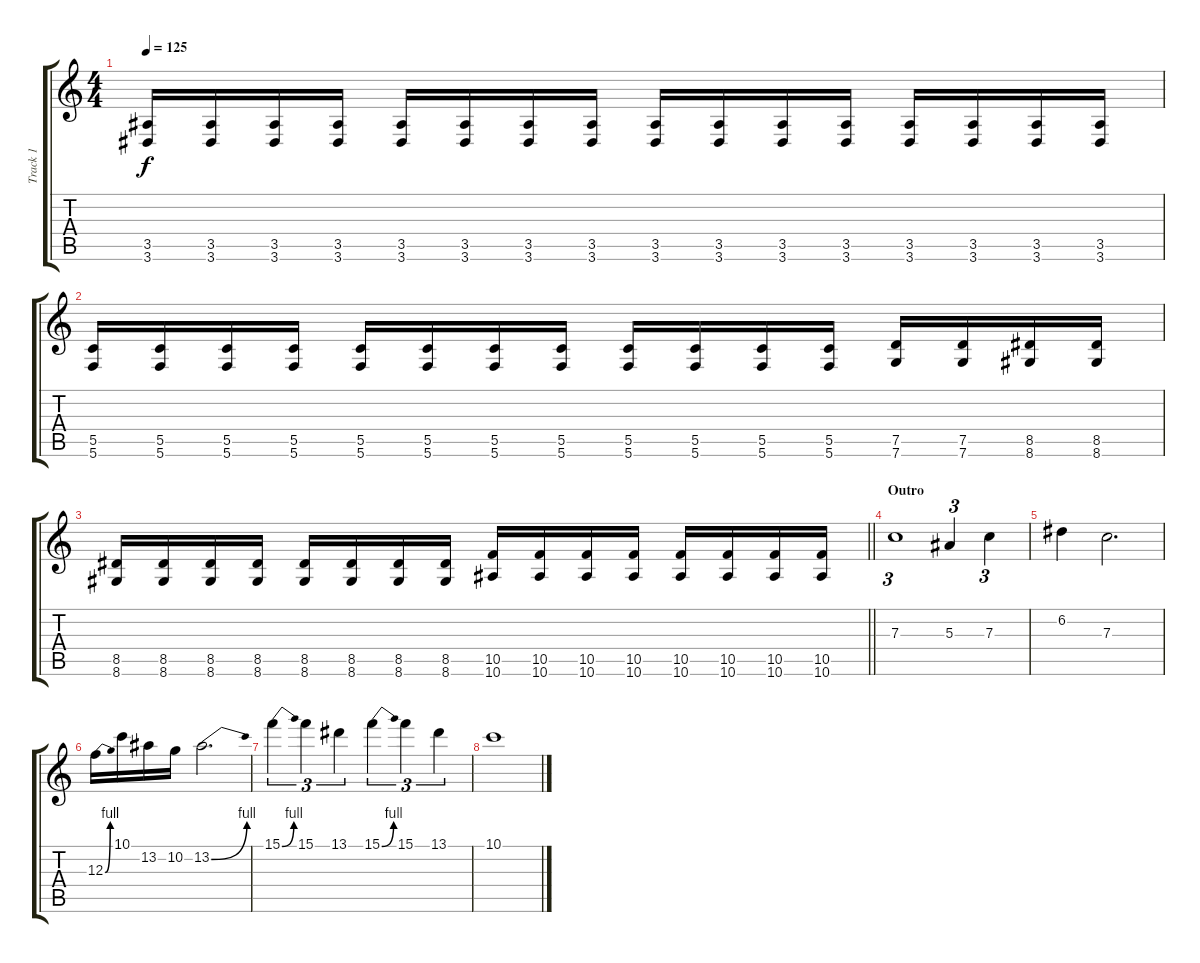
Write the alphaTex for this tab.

\track ("Track 1" "Track 1") {instrument overdrivenguitar}
\staff {score tabs}
\tuning (D4 A3 F3 C3 G2 C2) {hide}
\ts (4 4)
\tempo 125
\clef g2
\ks c
(3.5 3.6).16{dy f} (3.5 3.6).16 (3.5 3.6).16 (3.5 3.6).16 (3.5 3.6).16 (3.5 3.6).16 (3.5 3.6).16 (3.5 3.6).16 (3.5 3.6).16 (3.5 3.6).16 (3.5 3.6).16 (3.5 3.6).16 (3.5 3.6).16 (3.5 3.6).16 (3.5 3.6).16 (3.5 3.6).16 |
(5.5 5.6).16 (5.5 5.6).16 (5.5 5.6).16 (5.5 5.6).16 (5.5 5.6).16 (5.5 5.6).16 (5.5 5.6).16 (5.5 5.6).16 (5.5 5.6).16 (5.5 5.6).16 (5.5 5.6).16 (5.5 5.6).16 (7.5 7.6).16 (7.5 7.6).16 (8.5 8.6).16 (8.5 8.6).16 |
\barLineRight lightlight
(8.5 8.6).16 (8.5 8.6).16 (8.5 8.6).16 (8.5 8.6).16 (8.5 8.6).16 (8.5 8.6).16 (8.5 8.6).16 (8.5 8.6).16 (10.5 10.6).16 (10.5 10.6).16 (10.5 10.6).16 (10.5 10.6).16 (10.5 10.6).16 (10.5 10.6).16 (10.5 10.6).16 (10.5 10.6).16 |
\section ("" "Outro")
7.3.1{tu (3 2)} 5.3.4{tu (3 2)} 7.3.4{tu (3 2)} |
6.2.4 7.3.2{d} |
12.3{be (bend 0 0 60 4)}.16 10.1.16 13.2.16 10.2.16 13.2{be (bend 0 0 60 4)}.2{d} |
15.1{be (bend 0 0 60 4)}.4{tu (3 2)} 15.1.4{tu (3 2)} 13.1.4{tu (3 2)} 15.1{be (bend 0 0 60 4)}.4{tu (3 2)} 15.1.4{tu (3 2)} 13.1.4{tu (3 2)} |
10.1.1
